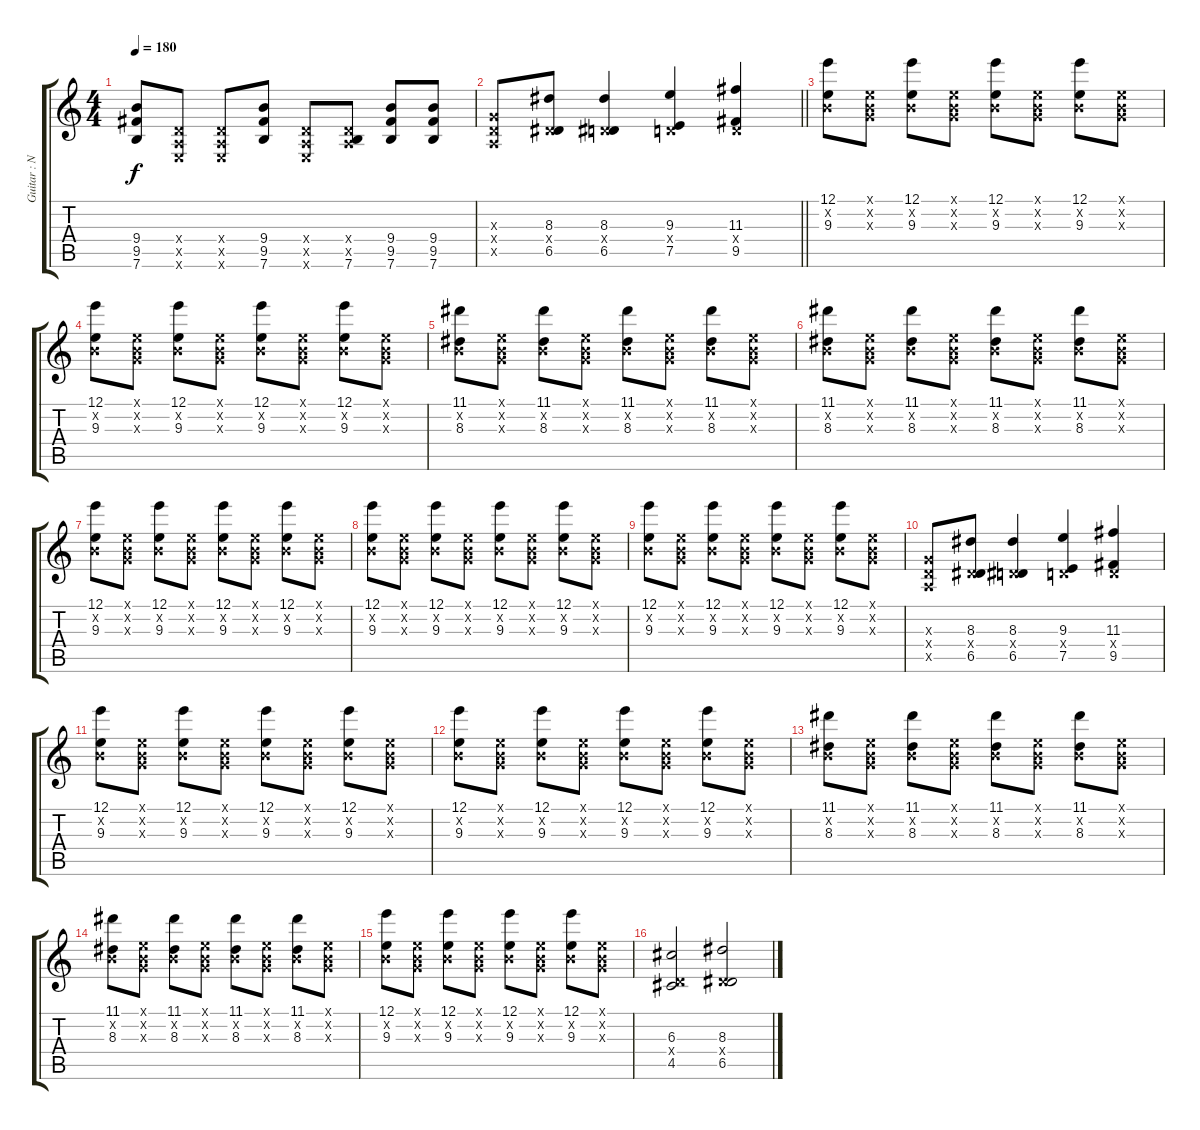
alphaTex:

\track ("Guitar : Nakano Azusa - Nyan" "Guitar : N") {instrument distortionguitar}
\staff {score tabs}
\tuning (E4 B3 G3 D3 A2 E2) {hide}
\ts (4 4)
\tempo 180
\clef g2
\ks c
(9.4 9.5 7.6).8{dy f} (0.4{x} 0.5{x} 0.6{x}).8 (0.4{x} 0.5{x} 0.6{x}).8 (9.4 9.5 7.6).8 (0.4{x} 0.5{x} 0.6{x}).8 (0.4{x} 0.5{x} 7.6).8 (9.4 9.5 7.6).8 (9.4 9.5 7.6).8 |
\barLineRight lightlight
(0.3{x} 0.4{x} 0.5{x}).8 (8.3 0.4{x} 6.5).8 (8.3 0.4{x} 6.5).4 (9.3 0.4{x} 7.5).4 (11.3 0.4{x} 9.5).4 |
(12.1 0.2{x} 9.3).8 (0.1{x} 0.2{x} 0.3{x}).8 (12.1 0.2{x} 9.3).8 (0.1{x} 0.2{x} 0.3{x}).8 (12.1 0.2{x} 9.3).8 (0.1{x} 0.2{x} 0.3{x}).8 (12.1 0.2{x} 9.3).8 (0.1{x} 0.2{x} 0.3{x}).8 |
(12.1 0.2{x} 9.3).8 (0.1{x} 0.2{x} 0.3{x}).8 (12.1 0.2{x} 9.3).8 (0.1{x} 0.2{x} 0.3{x}).8 (12.1 0.2{x} 9.3).8 (0.1{x} 0.2{x} 0.3{x}).8 (12.1 0.2{x} 9.3).8 (0.1{x} 0.2{x} 0.3{x}).8 |
(11.1 0.2{x} 8.3).8 (0.1{x} 0.2{x} 0.3{x}).8 (11.1 0.2{x} 8.3).8 (0.1{x} 0.2{x} 0.3{x}).8 (11.1 0.2{x} 8.3).8 (0.1{x} 0.2{x} 0.3{x}).8 (11.1 0.2{x} 8.3).8 (0.1{x} 0.2{x} 0.3{x}).8 |
(11.1 0.2{x} 8.3).8 (0.1{x} 0.2{x} 0.3{x}).8 (11.1 0.2{x} 8.3).8 (0.1{x} 0.2{x} 0.3{x}).8 (11.1 0.2{x} 8.3).8 (0.1{x} 0.2{x} 0.3{x}).8 (11.1 0.2{x} 8.3).8 (0.1{x} 0.2{x} 0.3{x}).8 |
(12.1 0.2{x} 9.3).8 (0.1{x} 0.2{x} 0.3{x}).8 (12.1 0.2{x} 9.3).8 (0.1{x} 0.2{x} 0.3{x}).8 (12.1 0.2{x} 9.3).8 (0.1{x} 0.2{x} 0.3{x}).8 (12.1 0.2{x} 9.3).8 (0.1{x} 0.2{x} 0.3{x}).8 |
(12.1 0.2{x} 9.3).8 (0.1{x} 0.2{x} 0.3{x}).8 (12.1 0.2{x} 9.3).8 (0.1{x} 0.2{x} 0.3{x}).8 (12.1 0.2{x} 9.3).8 (0.1{x} 0.2{x} 0.3{x}).8 (12.1 0.2{x} 9.3).8 (0.1{x} 0.2{x} 0.3{x}).8 |
(12.1 0.2{x} 9.3).8 (0.1{x} 0.2{x} 0.3{x}).8 (12.1 0.2{x} 9.3).8 (0.1{x} 0.2{x} 0.3{x}).8 (12.1 0.2{x} 9.3).8 (0.1{x} 0.2{x} 0.3{x}).8 (12.1 0.2{x} 9.3).8 (0.1{x} 0.2{x} 0.3{x}).8 |
(0.3{x} 0.4{x} 0.5{x}).8 (8.3 0.4{x} 6.5).8 (8.3 0.4{x} 6.5).4 (9.3 0.4{x} 7.5).4 (11.3 0.4{x} 9.5).4 |
(12.1 0.2{x} 9.3).8 (0.1{x} 0.2{x} 0.3{x}).8 (12.1 0.2{x} 9.3).8 (0.1{x} 0.2{x} 0.3{x}).8 (12.1 0.2{x} 9.3).8 (0.1{x} 0.2{x} 0.3{x}).8 (12.1 0.2{x} 9.3).8 (0.1{x} 0.2{x} 0.3{x}).8 |
(12.1 0.2{x} 9.3).8 (0.1{x} 0.2{x} 0.3{x}).8 (12.1 0.2{x} 9.3).8 (0.1{x} 0.2{x} 0.3{x}).8 (12.1 0.2{x} 9.3).8 (0.1{x} 0.2{x} 0.3{x}).8 (12.1 0.2{x} 9.3).8 (0.1{x} 0.2{x} 0.3{x}).8 |
(11.1 0.2{x} 8.3).8 (0.1{x} 0.2{x} 0.3{x}).8 (11.1 0.2{x} 8.3).8 (0.1{x} 0.2{x} 0.3{x}).8 (11.1 0.2{x} 8.3).8 (0.1{x} 0.2{x} 0.3{x}).8 (11.1 0.2{x} 8.3).8 (0.1{x} 0.2{x} 0.3{x}).8 |
(11.1 0.2{x} 8.3).8 (0.1{x} 0.2{x} 0.3{x}).8 (11.1 0.2{x} 8.3).8 (0.1{x} 0.2{x} 0.3{x}).8 (11.1 0.2{x} 8.3).8 (0.1{x} 0.2{x} 0.3{x}).8 (11.1 0.2{x} 8.3).8 (0.1{x} 0.2{x} 0.3{x}).8 |
(12.1 0.2{x} 9.3).8 (0.1{x} 0.2{x} 0.3{x}).8 (12.1 0.2{x} 9.3).8 (0.1{x} 0.2{x} 0.3{x}).8 (12.1 0.2{x} 9.3).8 (0.1{x} 0.2{x} 0.3{x}).8 (12.1 0.2{x} 9.3).8 (0.1{x} 0.2{x} 0.3{x}).8 |
(6.3 0.4{x} 4.5).2 (8.3 0.4{x} 6.5).2
